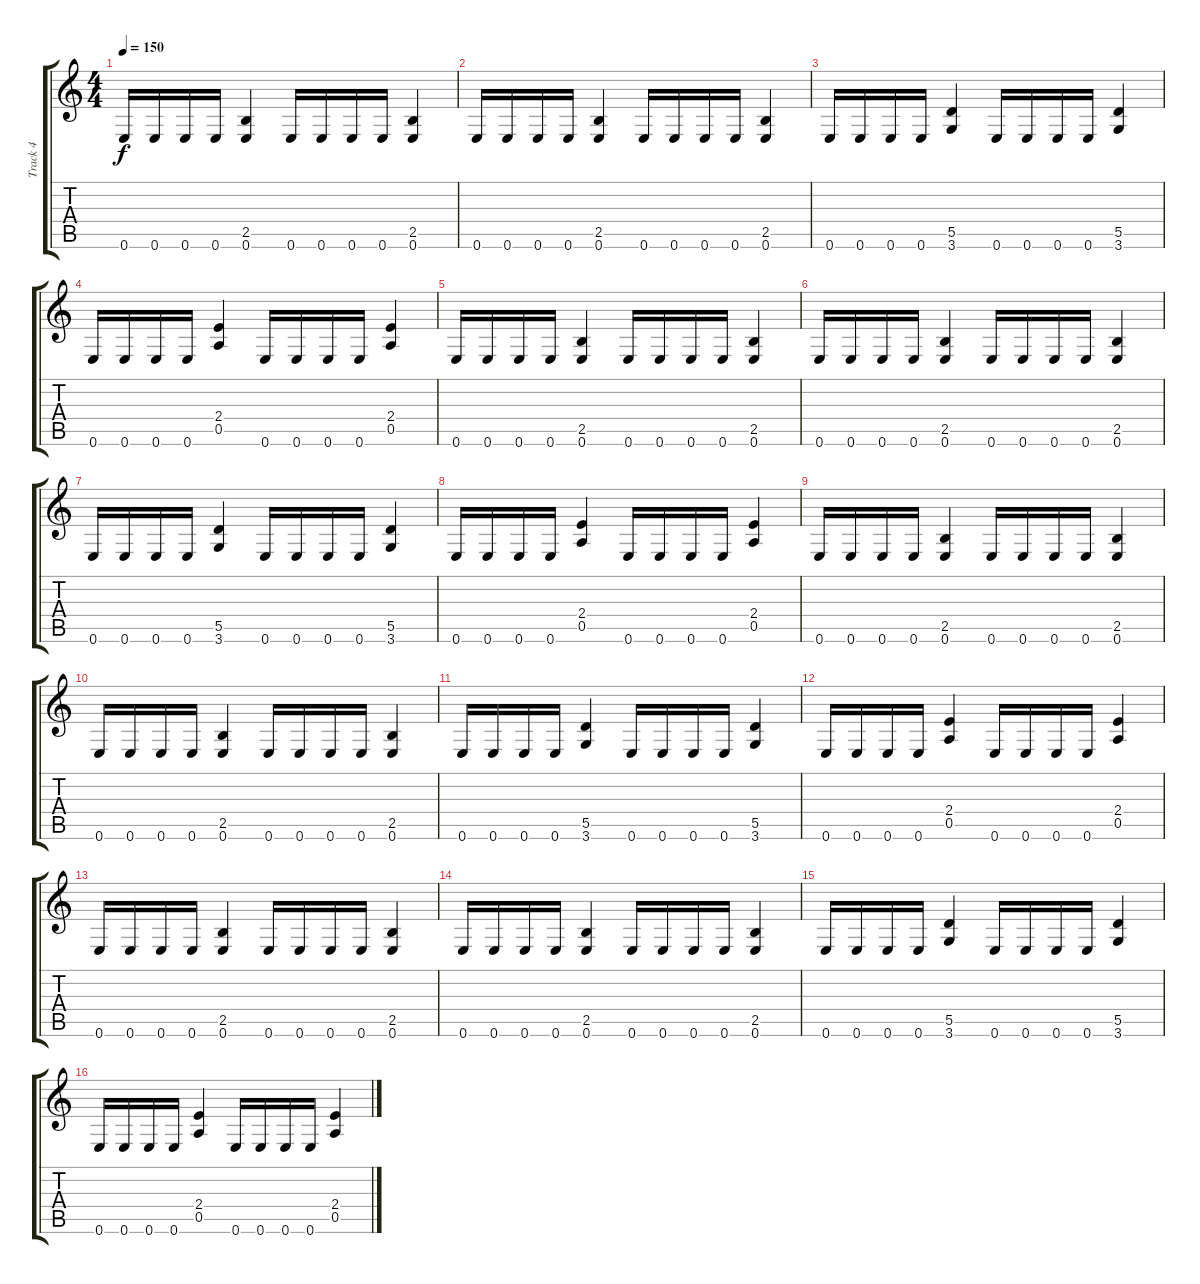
\track ("Track 4" "Track 4") {instrument overdrivenguitar}
\staff {score tabs}
\tuning (E4 B3 G3 D3 A2 E2) {hide}
\ts (4 4)
\tempo 150
\clef g2
\ks c
0.6.16{dy f} 0.6.16 0.6.16 0.6.16 (2.5 0.6).4 0.6.16 0.6.16 0.6.16 0.6.16 (2.5 0.6).4 |
0.6.16 0.6.16 0.6.16 0.6.16 (2.5 0.6).4 0.6.16 0.6.16 0.6.16 0.6.16 (2.5 0.6).4 |
0.6.16 0.6.16 0.6.16 0.6.16 (5.5 3.6).4 0.6.16 0.6.16 0.6.16 0.6.16 (5.5 3.6).4 |
0.6.16 0.6.16 0.6.16 0.6.16 (2.4 0.5).4 0.6.16 0.6.16 0.6.16 0.6.16 (2.4 0.5).4 |
0.6.16 0.6.16 0.6.16 0.6.16 (2.5 0.6).4 0.6.16 0.6.16 0.6.16 0.6.16 (2.5 0.6).4 |
0.6.16 0.6.16 0.6.16 0.6.16 (2.5 0.6).4 0.6.16 0.6.16 0.6.16 0.6.16 (2.5 0.6).4 |
0.6.16 0.6.16 0.6.16 0.6.16 (5.5 3.6).4 0.6.16 0.6.16 0.6.16 0.6.16 (5.5 3.6).4 |
0.6.16 0.6.16 0.6.16 0.6.16 (2.4 0.5).4 0.6.16 0.6.16 0.6.16 0.6.16 (2.4 0.5).4 |
0.6.16 0.6.16 0.6.16 0.6.16 (2.5 0.6).4 0.6.16 0.6.16 0.6.16 0.6.16 (2.5 0.6).4 |
0.6.16 0.6.16 0.6.16 0.6.16 (2.5 0.6).4 0.6.16 0.6.16 0.6.16 0.6.16 (2.5 0.6).4 |
0.6.16 0.6.16 0.6.16 0.6.16 (5.5 3.6).4 0.6.16 0.6.16 0.6.16 0.6.16 (5.5 3.6).4 |
0.6.16 0.6.16 0.6.16 0.6.16 (2.4 0.5).4 0.6.16 0.6.16 0.6.16 0.6.16 (2.4 0.5).4 |
0.6.16 0.6.16 0.6.16 0.6.16 (2.5 0.6).4 0.6.16 0.6.16 0.6.16 0.6.16 (2.5 0.6).4 |
0.6.16 0.6.16 0.6.16 0.6.16 (2.5 0.6).4 0.6.16 0.6.16 0.6.16 0.6.16 (2.5 0.6).4 |
0.6.16 0.6.16 0.6.16 0.6.16 (5.5 3.6).4 0.6.16 0.6.16 0.6.16 0.6.16 (5.5 3.6).4 |
0.6.16 0.6.16 0.6.16 0.6.16 (2.4 0.5).4 0.6.16 0.6.16 0.6.16 0.6.16 (2.4 0.5).4
